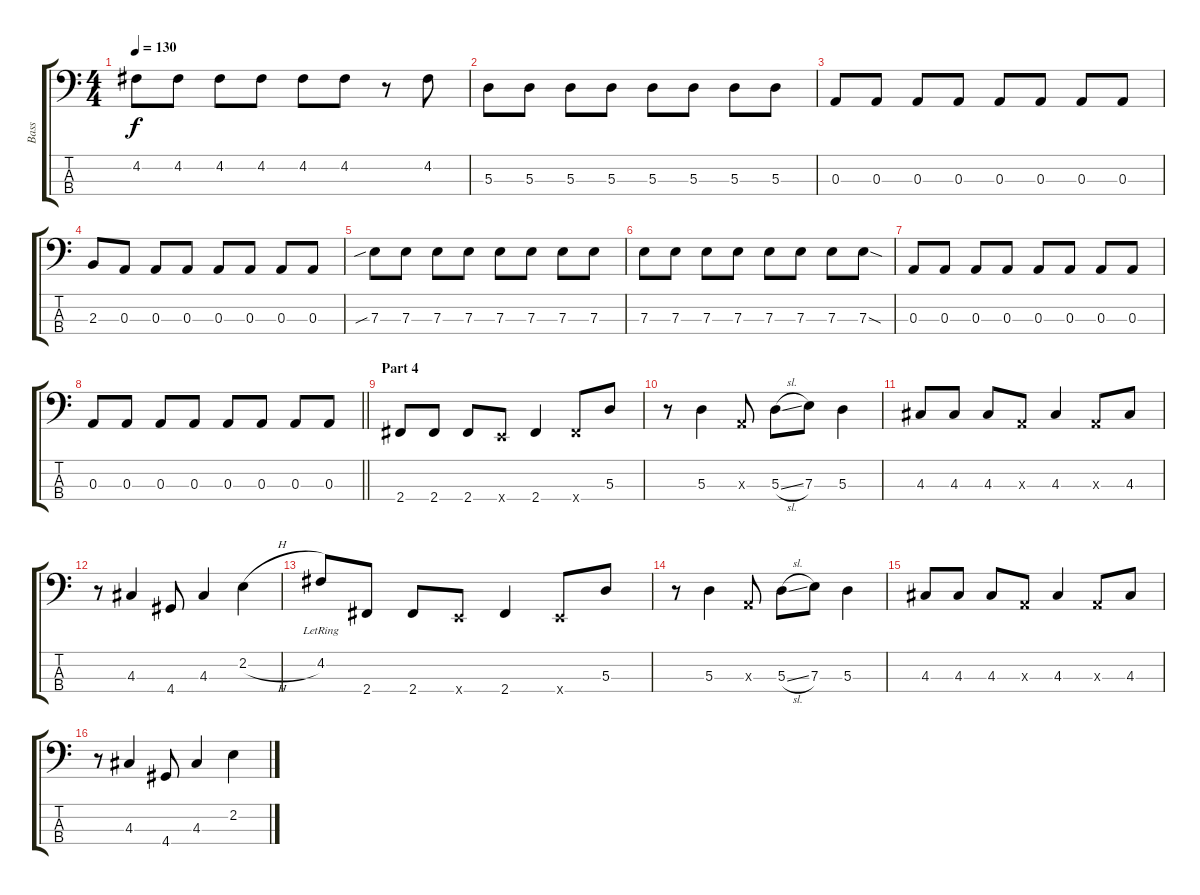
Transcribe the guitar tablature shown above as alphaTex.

\track ("Bass" "Bass") {instrument electricbasspick}
\staff {score tabs}
\tuning (G2 D2 A1 E1) {hide}
\ts (4 4)
\tempo 130
\clef f4
\ks c
4.2.8{dy f} 4.2.8 4.2.8 4.2.8 4.2.8 4.2.8 r.8 4.2.8 |
5.3.8 5.3.8 5.3.8 5.3.8 5.3.8 5.3.8 5.3.8 5.3.8 |
0.3.8 0.3.8 0.3.8 0.3.8 0.3.8 0.3.8 0.3.8 0.3.8 |
2.3.8 0.3.8 0.3.8 0.3.8 0.3.8 0.3.8 0.3.8 0.3.8 |
7.3{sib}.8 7.3.8 7.3.8 7.3.8 7.3.8 7.3.8 7.3.8 7.3.8 |
7.3.8 7.3.8 7.3.8 7.3.8 7.3.8 7.3.8 7.3.8 7.3{sod}.8 |
0.3.8 0.3.8 0.3.8 0.3.8 0.3.8 0.3.8 0.3.8 0.3.8 |
\barLineRight lightlight
0.3.8 0.3.8 0.3.8 0.3.8 0.3.8 0.3.8 0.3.8 0.3.8 |
\section ("" "Part 4")
2.4.8 2.4.8 2.4.8 0.4{x}.8 2.4.4 2.4{x}.8 5.3.8 |
r.8 5.3.4 0.3{x}.8 5.3{sl}.8 7.3.8 5.3.4 |
4.3.8 4.3.8 4.3.8 0.3{x}.8 4.3.4 0.3{x}.8 4.3.8 |
r.8 4.3.4 4.4.8 4.3.4 2.2{h}.4 |
4.2{lr}.8 2.4.8 2.4.8 0.4{x}.8 2.4.4 0.4{x}.8 5.3.8 |
r.8 5.3.4 0.3{x}.8 5.3{sl}.8 7.3.8 5.3.4 |
4.3.8 4.3.8 4.3.8 0.3{x}.8 4.3.4 0.3{x}.8 4.3.8 |
r.8 4.3.4 4.4.8 4.3.4 2.2{h}.4
